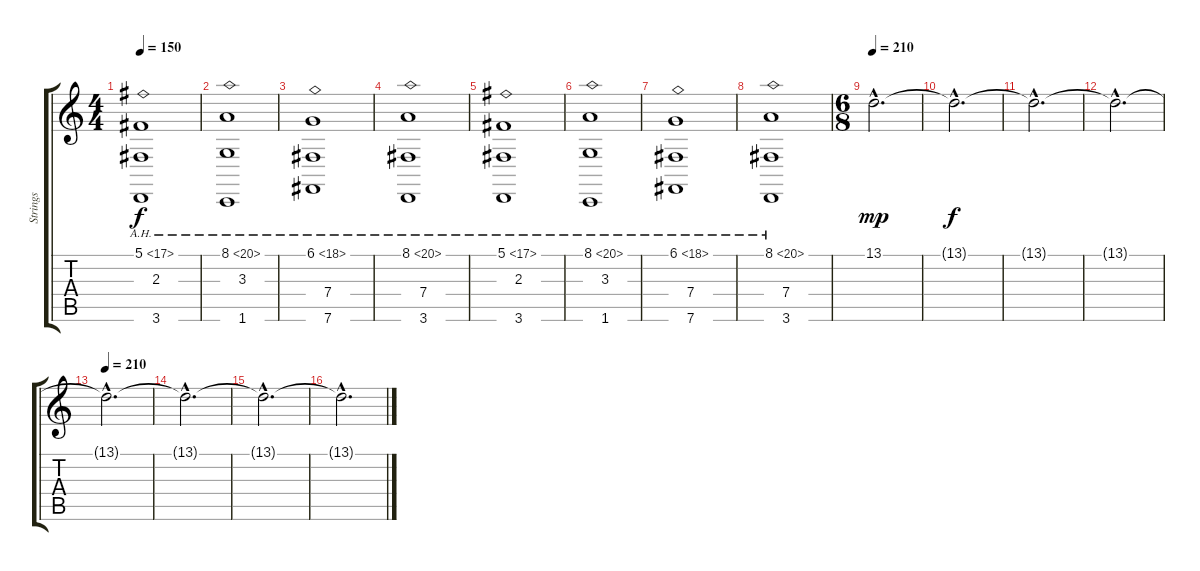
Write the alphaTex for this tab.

\track ("Strings " "Strings ") {instrument stringensemble2}
\staff {score tabs}
\tuning (Db4 Ab3 E3 B2 Gb2 B1) {hide}
\ts (4 4)
\tempo 150
\clef g2
\ks c
(5.1{ah 12} 2.3 3.6).1{dy f} |
(8.1{ah 12} 3.3 1.6).1 |
(6.1{ah 12} 7.4 7.6).1 |
(8.1{ah 12} 7.4 3.6).1 |
(5.1{ah 12} 2.3 3.6).1 |
(8.1{ah 12} 3.3 1.6).1 |
(6.1{ah 12} 7.4 7.6).1 |
(8.1{ah 12} 7.4 3.6).1 |
\ts (6 8)
\tempo 210
13.1{hac}.2{d dy mp} |
13.1{hac t}.2{d dy f} |
13.1{hac t}.2{d} |
13.1{hac t}.2{d} |
\tempo 210
13.1{hac t}.2{d} |
13.1{hac t}.2{d} |
13.1{hac t}.2{d} |
13.1{hac t}.2{d}
